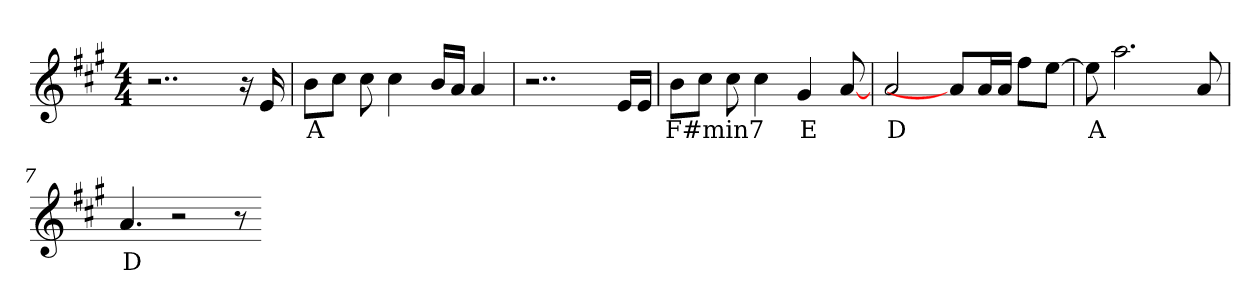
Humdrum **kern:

**kern	**text
*part1	*part1
*staff1	*staff1
*clefG2	*
*k[f#c#g#]	*
*M4/4	*
=1	=1
2..r	.
16r	.
16e	.
=2	=2
8b\L	A
8cc#\J	.
8cc#	.
4cc#	.
16b/LL	.
16a/JJ	.
4a	.
=3	=3
2..r	.
16e/LL	.
16e/JJ	.
=4	=4
8b\L	F#min7
8cc#\J	.
8cc#	.
4cc#	.
4g#	E
[8a	.
=5	=5
2a	D
8a/L]	.
16a/L	.
16a/JJ	.
8ff#\L	.
[8ee\J	.
=6	=6
8ee]	A
2.aa	.
8a	.
=7	=7
4.a	D
2r	.
8r	.
=-	=-
*-	*-
